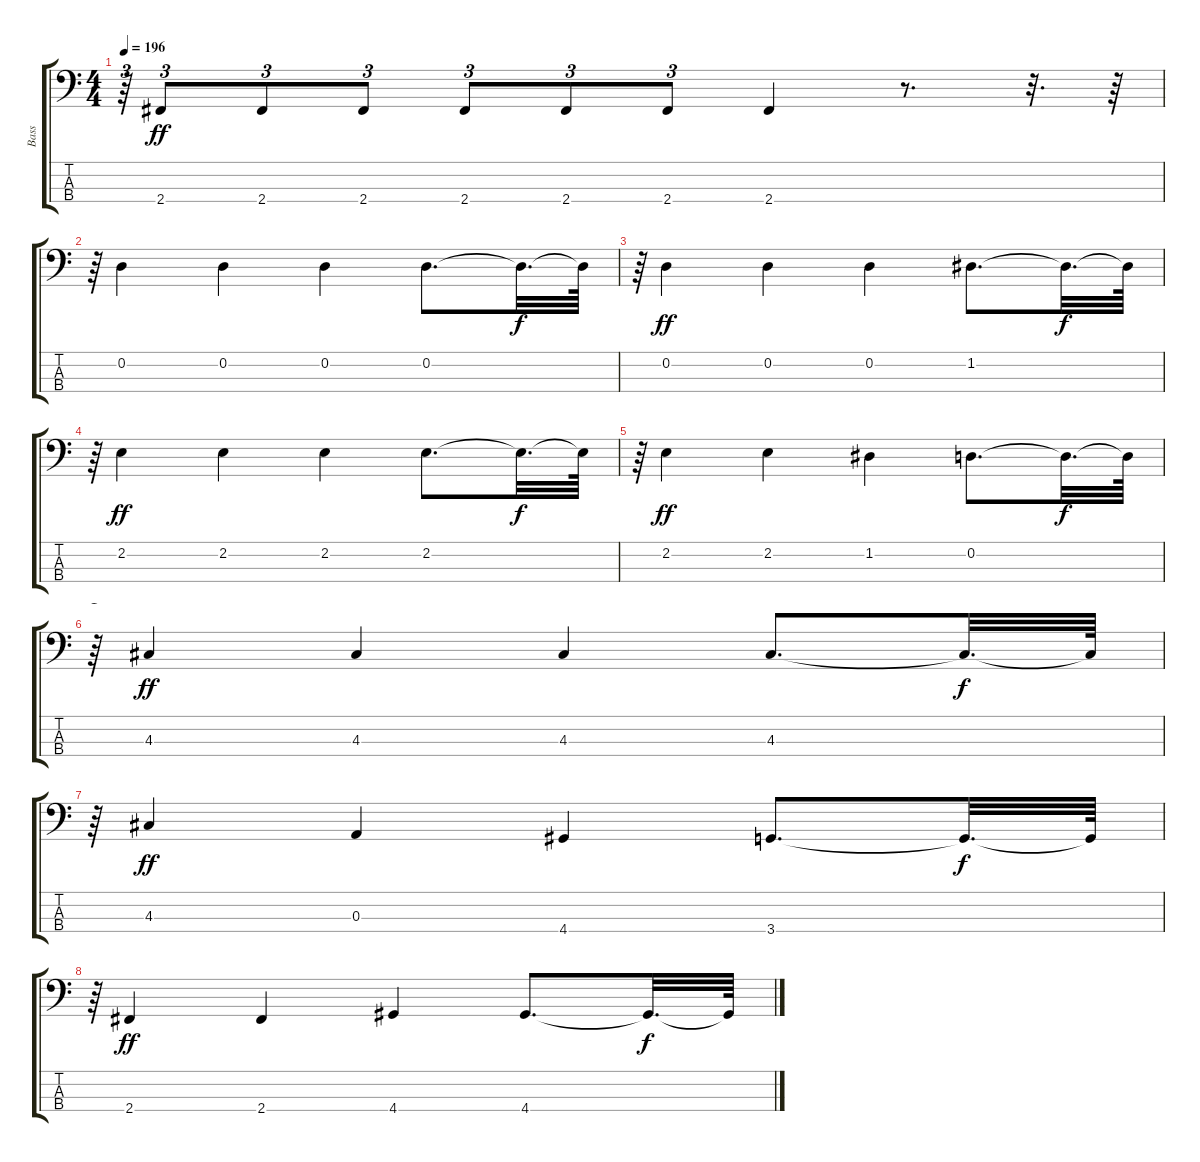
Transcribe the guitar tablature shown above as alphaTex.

\track ("Bass" "Bass") {instrument electricbassfinger}
\staff {score tabs}
\tuning (G2 D2 A1 E1) {hide}
\ts (4 4)
\tempo 196
\clef f4
\ks c
r.64{tu (3 2) dy ff} 2.4.8{tu (3 2)} 2.4.8{tu (3 2)} 2.4.8{tu (3 2)} 2.4.8{tu (3 2)} 2.4.8{tu (3 2)} 2.4.8{tu (3 2)} 2.4.4 r.8{d} r.32{d} r.64 |
r.64{tu (3 2)} 0.2.4 0.2.4 0.2.4 0.2.8{d} 0.2{t}.32{d dy f} 0.2{t}.64 |
r.64{tu (3 2)} 0.2.4{dy ff} 0.2.4 0.2.4 1.2.8{d} 1.2{t}.32{d dy f} 1.2{t}.64 |
r.64{tu (3 2)} 2.2.4{dy ff} 2.2.4 2.2.4 2.2.8{d} 2.2{t}.32{d dy f} 2.2{t}.64 |
r.64{tu (3 2)} 2.2.4{dy ff} 2.2.4 1.2.4 0.2.8{d} 0.2{t}.32{d dy f} 0.2{t}.64 |
r.64{tu (3 2)} 4.3.4{dy ff} 4.3.4 4.3.4 4.3.8{d} 4.3{t}.32{d dy f} 4.3{t}.64 |
r.64{tu (3 2)} 4.3.4{dy ff} 0.3.4 4.4.4 3.4.8{d} 3.4{t}.32{d dy f} 3.4{t}.64 |
r.64{tu (3 2)} 2.4.4{dy ff} 2.4.4 4.4.4 4.4.8{d} 4.4{t}.32{d dy f} 4.4{t}.64
